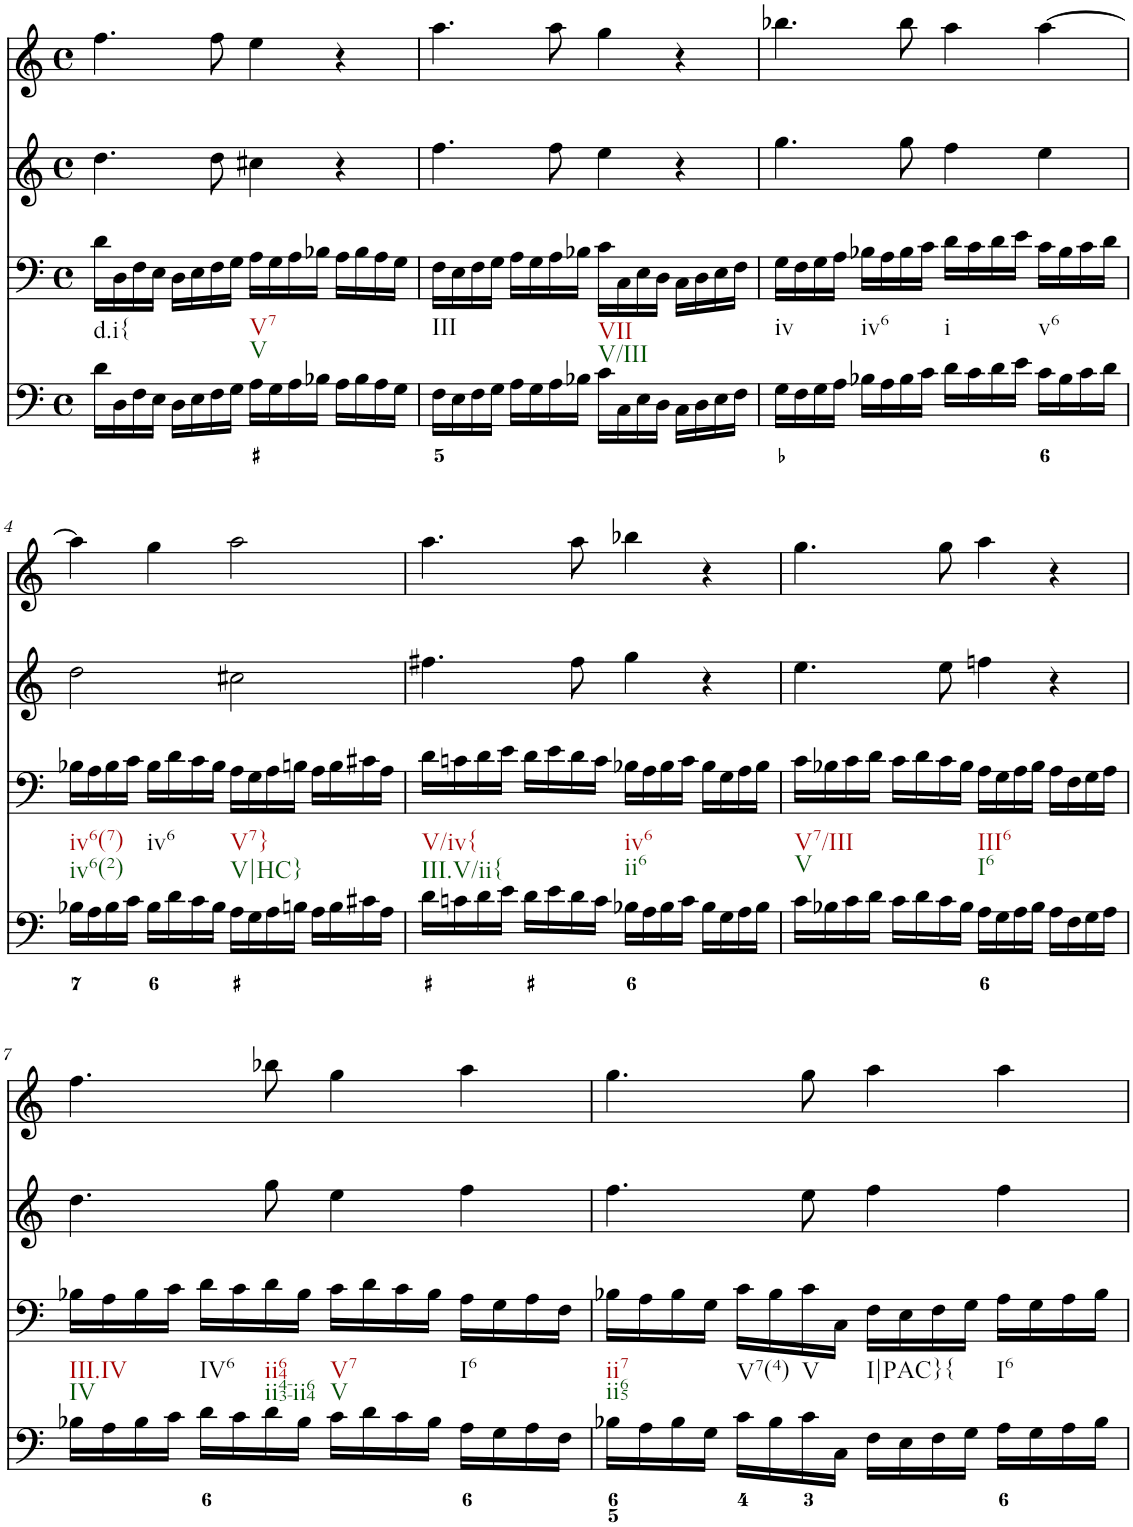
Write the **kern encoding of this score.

**kern	**kern	**kern	**kern
*part4	*part3	*part2	*part1
*staff4	*staff3	*staff2	*staff1
*I"Piano	*I"Piano	*I"Piano	*I"Piano
*I'Pno	*I'Pno	*I'Pno	*I'Pno
*clefF4	*clefF4	*clefG2	*clefG2
*k[]	*k[]	*k[]	*k[]
*M4/4	*M4/4	*M4/4	*M4/4
*met(c)	*met(c)	*met(c)	*met(c)
=1	=1	=1	=1
!	!LO:TX:b:t=d.i{	!	!
16d\LL	16d\LL	4.dd\	4.ff\
16D\	16D\	.	.
16F\	16F\	.	.
16E\JJ	16E\JJ	.	.
16D\LL	16D\LL	.	.
16E\	16E\	.	.
16F\	16F\	8dd\	8ff\
16G\JJ	16G\JJ	.	.
!	!LO:TX:b:t=V7	!	!
!	!LO:TX:b:t=V	!	!
16A\LL	16A\LL	4cc#X\	4ee\
16G\	16G\	.	.
16A\	16A\	.	.
16B-X\JJ	16B-X\JJ	.	.
16A\LL	16A\LL	4r	4r
16B-\	16B-\	.	.
16A\	16A\	.	.
16G\JJ	16G\JJ	.	.
=2	=2	=2	=2
!	!LO:TX:b:t=III	!	!
16F\LL	16F\LL	4.ff\	4.aa\
16E\	16E\	.	.
16F\	16F\	.	.
16G\JJ	16G\JJ	.	.
16A\LL	16A\LL	.	.
16G\	16G\	.	.
16A\	16A\	8ff\	8aa\
16B-X\JJ	16B-X\JJ	.	.
!	!LO:TX:b:t=VII	!	!
!	!LO:TX:b:t=V/III	!	!
16c\LL	16c\LL	4ee\	4gg\
16C\	16C\	.	.
16E\	16E\	.	.
16D\JJ	16D\JJ	.	.
16C\LL	16C\LL	4r	4r
16D\	16D\	.	.
16E\	16E\	.	.
16F\JJ	16F\JJ	.	.
=3	=3	=3	=3
!	!LO:TX:b:t=iv	!	!
16G\LL	16G\LL	4.gg\	4.bb-X\
16F\	16F\	.	.
16G\	16G\	.	.
16A\JJ	16A\JJ	.	.
!	!LO:TX:b:t=iv6	!	!
16B-X\LL	16B-X\LL	.	.
16A\	16A\	.	.
16B-\	16B-\	8gg\	8bb-\
16c\JJ	16c\JJ	.	.
!	!LO:TX:b:t=i	!	!
16d\LL	16d\LL	4ff\	4aa\
16c\	16c\	.	.
16d\	16d\	.	.
16e\JJ	16e\JJ	.	.
!	!LO:TX:b:t=v6	!	!
16c\LL	16c\LL	4ee\	[4aa\
16B-\	16B-\	.	.
16c\	16c\	.	.
16d\JJ	16d\JJ	.	.
!!LO:LB:g=z
=4	=4	=4	=4
!	!LO:TX:b:t=iv6(7)	!	!
!	!LO:TX:b:t=iv6(2)	!	!
16B-X\LL	16B-X\LL	2dd\	4aa\]
16A\	16A\	.	.
16B-\	16B-\	.	.
16c\JJ	16c\JJ	.	.
!	!LO:TX:b:t=iv6	!	!
16B-\LL	16B-\LL	.	4gg\
16d\	16d\	.	.
16c\	16c\	.	.
16B-\JJ	16B-\JJ	.	.
!	!LO:TX:b:t=V7}	!	!
!	!LO:TX:b:t=V|HC}	!	!
16A\LL	16A\LL	2cc#X\	2aa\
16G\	16G\	.	.
16A\	16A\	.	.
16Bn\JJ	16Bn\JJ	.	.
16A\LL	16A\LL	.	.
16B\	16B\	.	.
16c#X\	16c#X\	.	.
16A\JJ	16A\JJ	.	.
=5	=5	=5	=5
!	!LO:TX:b:t=V/iv{	!	!
!	!LO:TX:b:t=III.V/ii{	!	!
16d\LL	16d\LL	4.ff#X\	4.aa\
16cn\	16cn\	.	.
16d\	16d\	.	.
16e\JJ	16e\JJ	.	.
16d\LL	16d\LL	.	.
16e\	16e\	.	.
16d\	16d\	8ff#\	8aa\
16c\JJ	16c\JJ	.	.
!	!LO:TX:b:t=iv6	!	!
!	!LO:TX:b:t=ii6	!	!
16B-X\LL	16B-X\LL	4gg\	4bb-X\
16A\	16A\	.	.
16B-\	16B-\	.	.
16c\JJ	16c\JJ	.	.
16B-\LL	16B-\LL	4r	4r
16G\	16G\	.	.
16A\	16A\	.	.
16B-\JJ	16B-\JJ	.	.
=6	=6	=6	=6
!	!LO:TX:b:t=V7/III	!	!
!	!LO:TX:b:t=V	!	!
16c\LL	16c\LL	4.ee\	4.gg\
16B-X\	16B-X\	.	.
16c\	16c\	.	.
16d\JJ	16d\JJ	.	.
16c\LL	16c\LL	.	.
16d\	16d\	.	.
16c\	16c\	8ee\	8gg\
16B-\JJ	16B-\JJ	.	.
!	!LO:TX:b:t=III6	!	!
!	!LO:TX:b:t=I6	!	!
16A\LL	16A\LL	4ffn\	4aa\
16G\	16G\	.	.
16A\	16A\	.	.
16B-\JJ	16B-\JJ	.	.
16A\LL	16A\LL	4r	4r
16F\	16F\	.	.
16G\	16G\	.	.
16A\JJ	16A\JJ	.	.
!!LO:LB:g=z
=7	=7	=7	=7
!	!LO:TX:b:t=III.IV	!	!
!	!LO:TX:b:t=IV	!	!
16B-X\LL	16B-X\LL	4.dd\	4.ff\
16A\	16A\	.	.
16B-\	16B-\	.	.
16c\JJ	16c\JJ	.	.
!	!LO:TX:b:t=IV6	!	!
16d\LL	16d\LL	.	.
16c\	16c\	.	.
!	!LO:TX:b:t=ii64	!	!
!	!LO:TX:b:t=ii43-ii64	!	!
16d\	16d\	8gg\	8bb-X\
16B-\JJ	16B-\JJ	.	.
!	!LO:TX:b:t=V7	!	!
!	!LO:TX:b:t=V	!	!
16c\LL	16c\LL	4ee\	4gg\
16d\	16d\	.	.
16c\	16c\	.	.
16B-\JJ	16B-\JJ	.	.
!	!LO:TX:b:t=I6	!	!
16A\LL	16A\LL	4ff\	4aa\
16G\	16G\	.	.
16A\	16A\	.	.
16F\JJ	16F\JJ	.	.
=8	=8	=8	=8
!	!LO:TX:b:t=ii7	!	!
!	!LO:TX:b:t=ii65	!	!
16B-X\LL	16B-X\LL	4.ff\	4.gg\
16A\	16A\	.	.
16B-\	16B-\	.	.
16G\JJ	16G\JJ	.	.
!	!LO:TX:b:t=V7(4)	!	!
16c\LL	16c\LL	.	.
16B-\	16B-\	.	.
!	!LO:TX:b:t=V	!	!
16c\	16c\	8ee\	8gg\
16C\JJ	16C\JJ	.	.
!	!LO:TX:b:t=I|PAC}{	!	!
16F\LL	16F\LL	4ff\	4aa\
16E\	16E\	.	.
16F\	16F\	.	.
16G\JJ	16G\JJ	.	.
!	!LO:TX:b:t=I6	!	!
16A\LL	16A\LL	4ff\	4aa\
16G\	16G\	.	.
16A\	16A\	.	.
16B-\JJ	16B-\JJ	.	.
=	=	=	=
*-	*-	*-	*-
